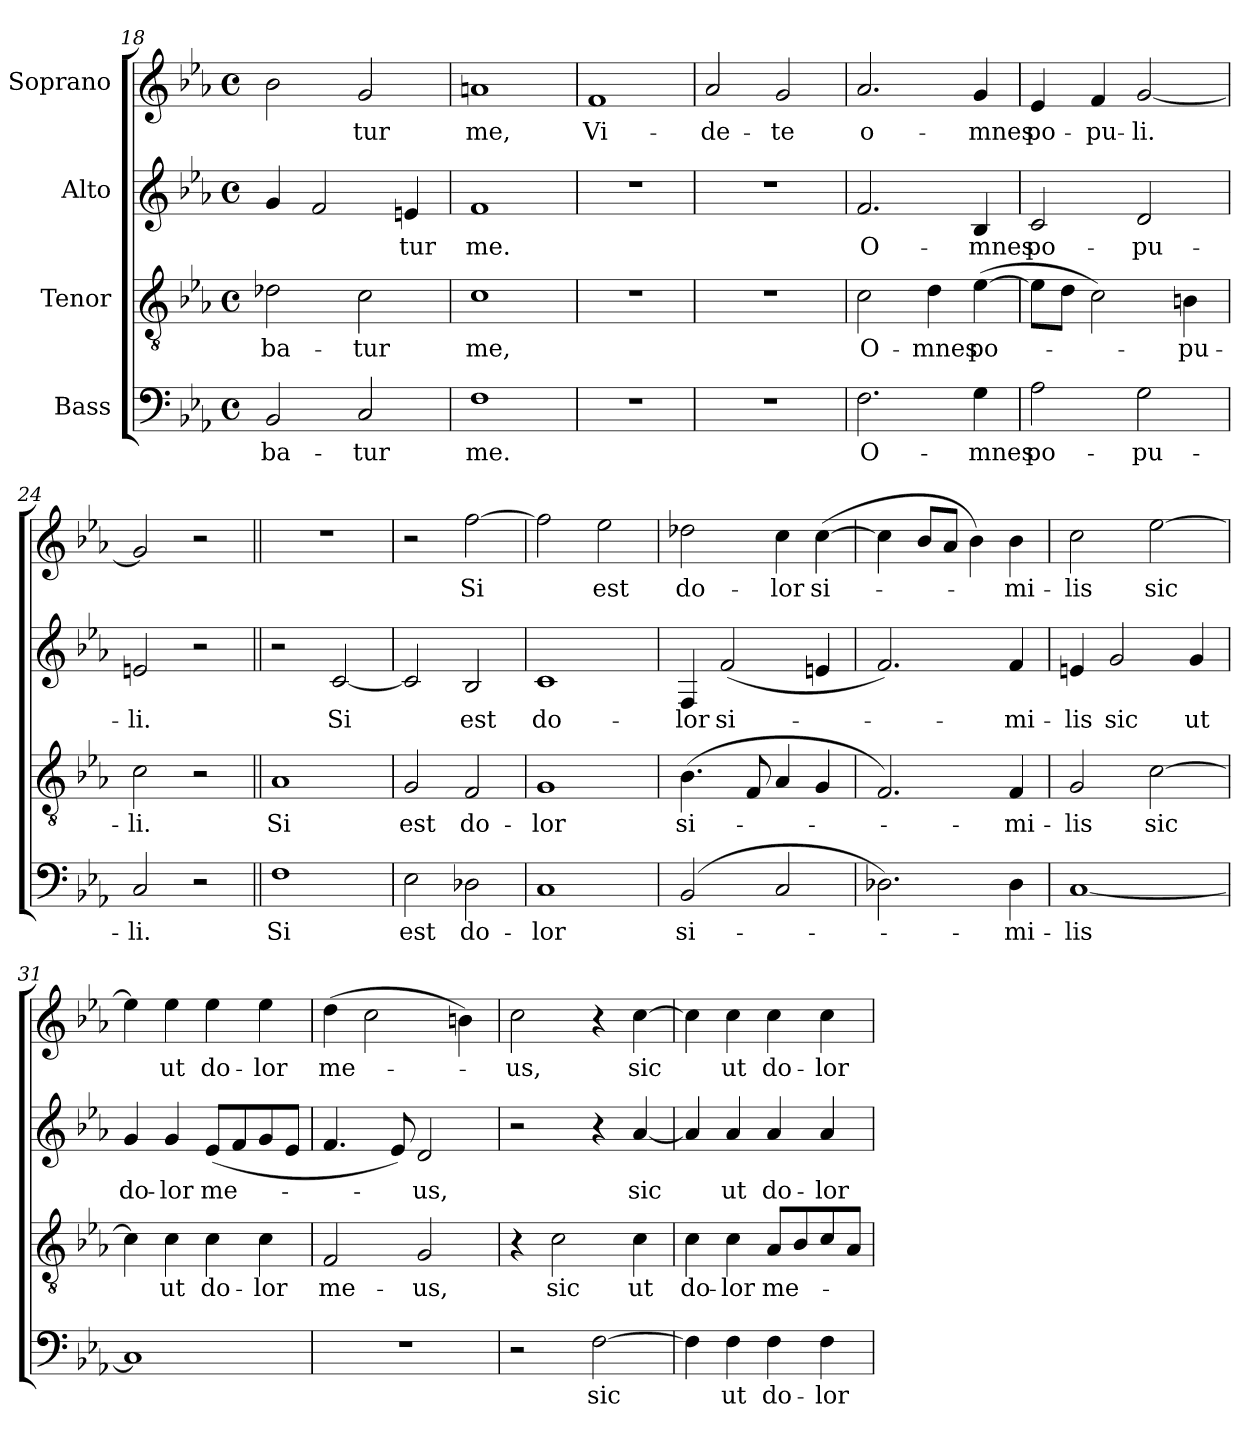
**kern	**text	**kern	**text	**kern	**text	**kern	**text
*part4	*part4	*part3	*part3	*part2	*part2	*part1	*part1
*staff4	*staff4	*staff3	*staff3	*staff2	*staff2	*staff1	*staff1
*I"Bass	*	*I"Tenor	*	*I"Alto	*	*I"Soprano	*
*clefF4	*	*clefGv2	*	*clefG2	*	*clefG2	*
*k[b-e-a-]	*	*k[b-e-a-]	*	*k[b-e-a-]	*	*k[b-e-a-]	*
*c:	*	*c:	*	*c:	*	*c:	*
*M4/4	*	*M4/4	*	*M4/4	*	*M4/4	*
*met(c)	*	*met(c)	*	*met(c)	*	*met(c)	*
=18	=18	=18	=18	=18	=18	=18	=18
2BB-/	-ba-	2d-X\	-ba-	4g/	.	2b-\	.
.	.	.	.	2f/	.	.	.
2C/	-tur	2c\	-tur	.	.	2g/	-tur
.	.	.	.	4en/	-tur	.	.
!!LO:LB:g=z
=19	=19	=19	=19	=19	=19	=19	=19
1F	me.	1c	me,	1f	me.	1an	me,
=20	=20	=20	=20	=20	=20	=20	=20
1r	.	1r	.	1r	.	1f	Vi-
=21	=21	=21	=21	=21	=21	=21	=21
1r	.	1r	.	1r	.	2a-/	-de-
.	.	.	.	.	.	2g/	-te
=22	=22	=22	=22	=22	=22	=22	=22
2.F\	O-	2c\	O-	2.f/	O-	2.a-/	o-
.	.	4d\	-mnes	.	.	.	.
4G\	-mnes	([4e-\	po-	4B-/	-mnes	4g/	-mnes
=23	=23	=23	=23	=23	=23	=23	=23
2A-\	po-	8e-\L]	.	2c/	po-	4e-/	po-
.	.	8d\J	.	.	.	.	.
.	.	2c\)	.	.	.	4f/	-pu-
2G\	-pu-	.	.	2d/	-pu-	[2g/	-li.
.	.	4Bn\	-pu-	.	.	.	.
=24	=24	=24	=24	=24	=24	=24	=24
2C/	-li.	2c\	-li.	2en/	-li.	2g/]	.
2r	.	2r	.	2r	.	2r	.
!!LO:LB:g=z
=25||	=25||	=25||	=25||	=25||	=25||	=25||	=25||
1F	Si	1A-	Si	2r	.	1r	.
.	.	.	.	[2c/	Si	.	.
=26	=26	=26	=26	=26	=26	=26	=26
2E-\	est	2G/	est	2c/]	.	2r	.
2D-X\	do-	2F/	do-	2B-/	est	[2ff\	Si
=27	=27	=27	=27	=27	=27	=27	=27
1C	-lor	1G	-lor	1c	do-	2ff\]	.
.	.	.	.	.	.	2ee-\	est
=28	=28	=28	=28	=28	=28	=28	=28
(2BB-/	si-	(4.B-\	si-	4F/	-lor	2dd-X\	do-
.	.	.	.	(2f/	si-	.	.
.	.	8F/	.	.	.	.	.
2C/	.	4A-/	.	.	.	4cc\	-lor
.	.	4G/	.	4en/	.	([4cc\	si-
=29	=29	=29	=29	=29	=29	=29	=29
2.D-X\)	.	2.F/)	.	2.f/)	.	4cc\]	.
.	.	.	.	.	.	8b-/L	.
.	.	.	.	.	.	8a-/J	.
.	.	.	.	.	.	4b-\)	.
4D-\	-mi-	4F/	-mi-	4f/	-mi-	4b-\	-mi-
=30	=30	=30	=30	=30	=30	=30	=30
[1C	-lis	2G/	-lis	4en/	-lis	2cc\	-lis
.	.	.	.	2g/	sic	.	.
.	.	[2c\	sic	.	.	[2ee-\	sic
.	.	.	.	4g/	ut	.	.
!!LO:PB:g=z
=31	=31	=31	=31	=31	=31	=31	=31
1C]	.	4c\]	.	4g/	do-	4ee-\]	.
.	.	4c\	ut	4g/	-lor	4ee-\	ut
.	.	4c\	do-	(8e-/L	me-	4ee-\	do-
.	.	.	.	8f/	.	.	.
.	.	4c\	-lor	8g/	.	4ee-\	-lor
.	.	.	.	8e-/J	.	.	.
=32	=32	=32	=32	=32	=32	=32	=32
1r	.	2F/	me-	4.f/	.	(4dd\	me-
.	.	.	.	.	.	2cc\	.
.	.	.	.	8e-/)	.	.	.
.	.	2G/	-us,	2d/	-us,	.	.
.	.	.	.	.	.	4bn\)	.
=33	=33	=33	=33	=33	=33	=33	=33
2r	.	4r	.	2r	.	2cc\	-us,
.	.	2c\	sic	.	.	.	.
[2F\	sic	.	.	4r	.	4r	.
.	.	4c\	ut	[4a-/	sic	[4cc\	sic
=34	=34	=34	=34	=34	=34	=34	=34
4F\]	.	4c\	do-	4a-/]	.	4cc\]	.
4F\	ut	4c\	-lor	4a-/	ut	4cc\	ut
4F\	do-	8A-/L	me-	4a-/	do-	4cc\	do-
.	.	8B-/	.	.	.	.	.
4F\	-lor	8c/	.	4a-/	-lor	4cc\	-lor
.	.	8A-/J	.	.	.	.	.
=	=	=	=	=	=	=	=
*-	*-	*-	*-	*-	*-	*-	*-
